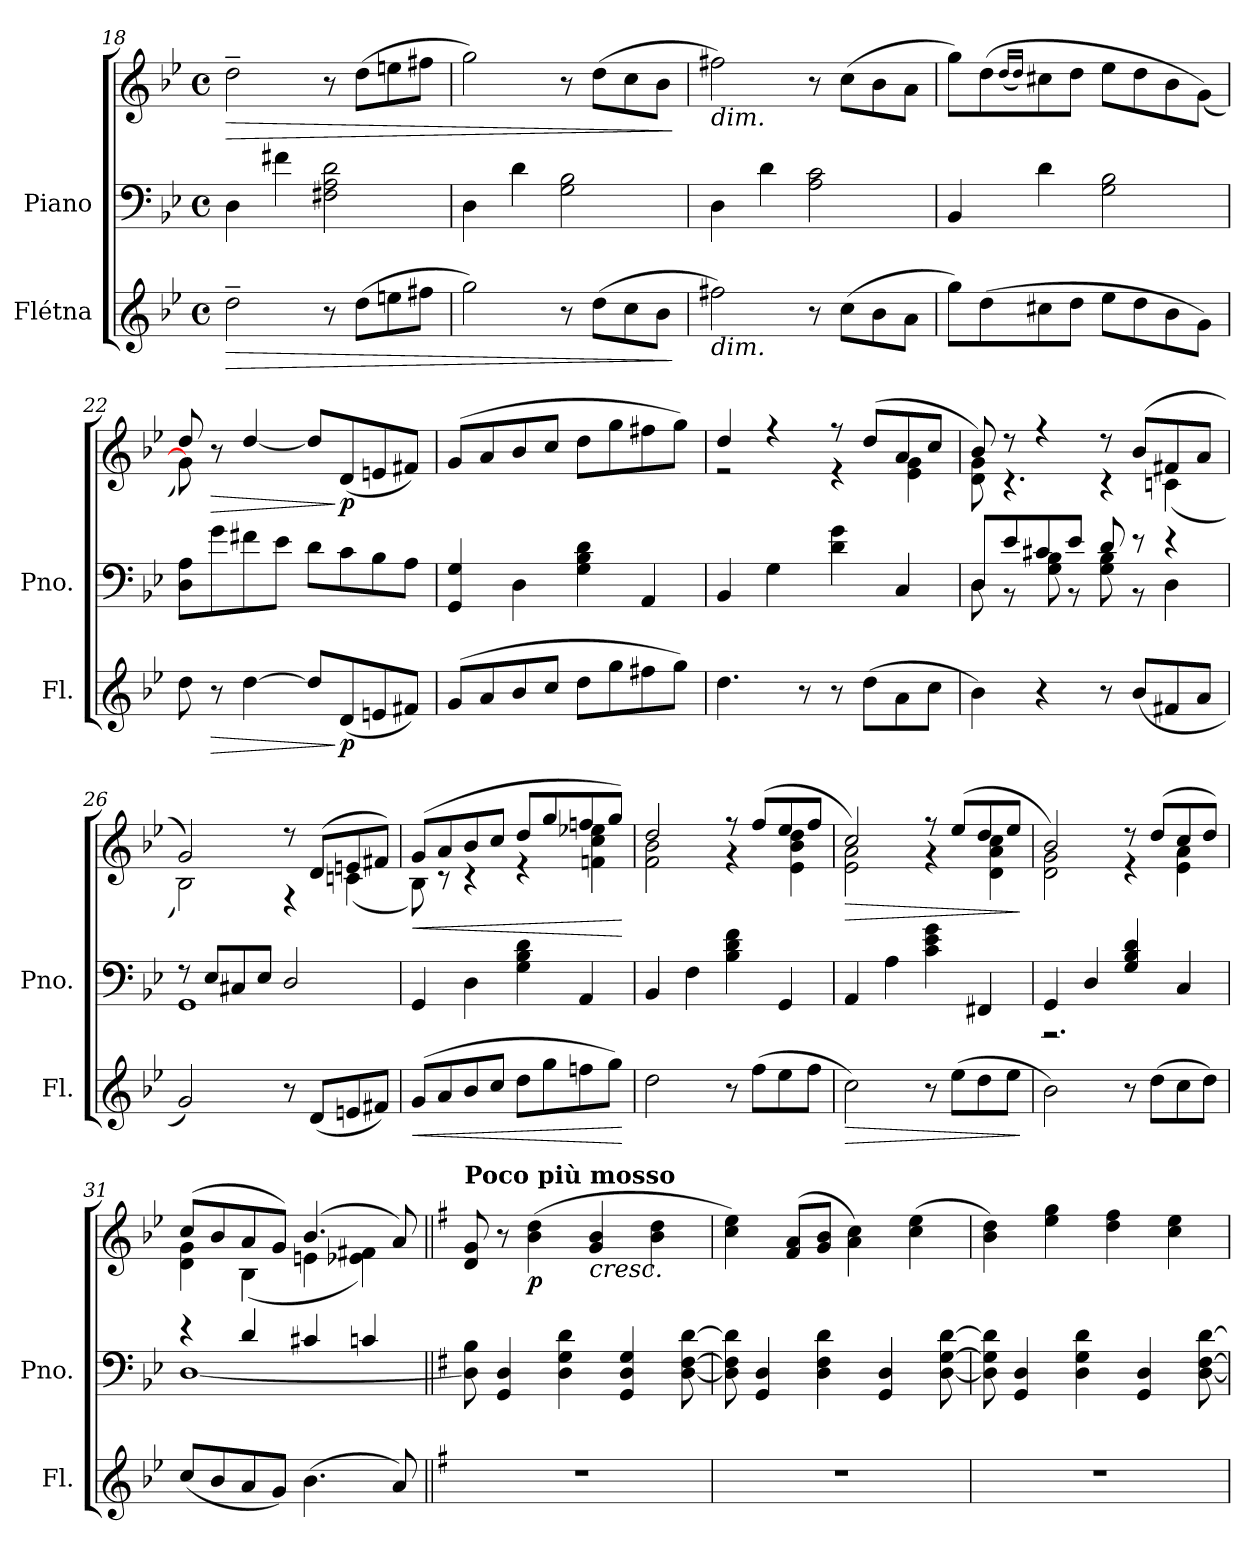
**kern	**dynam	**kern	**kern	**dynam
*part2	*part2	*part1	*part1	*part1
*staff3	*staff3	*staff2	*staff1	*staff1/2
*I"Flétna	*	*I"Piano	*	*
*I'Fl.	*	*I'Pno.	*	*
*clefG2	*	*clefF4	*clefG2	*
*k[b-e-]	*	*k[b-e-]	*k[b-e-]	*
*M4/4	*	*M4/4	*M4/4	*
*met(c)	*	*met(c)	*met(c)	*
=18	=18	=18	=18	=18
!	!LO:HP:b	!	!	!LO:HP:b
2dd~\	>	4D\	2dd~\	>
.	.	4f#X\	.	.
8r	.	2F#X\ 2A\ 2d\	8r	.
(>8dd\L	.	.	(>8dd\L	.
8een\	.	.	8een\	.
8ff#X\J	.	.	8ff#X\J	.
!!LO:LB:g=z
=19	=19	=19	=19	=19
2gg\)	.	4D\	2gg\)	.
.	.	4d\	.	.
8r	.	2G\ 2B-\	8r	.
(>8dd\L	.	.	(>8dd\L	.
8cc\	.	.	8cc\	.
8b-\J	.	.	8b-\J	.
.	]	.	.	]
=20	=20	=20	=20	=20
!	!	!	!LO:TX:b:i:t=dim.	!
!LO:TX:b:i:t=dim.	!	!	!	!
2ff#X\)	.	4D\	2ff#X\)	.
.	.	4d\	.	.
8r	.	2A\ 2c\	8r	.
(>8cc\L	.	.	(>8cc\L	.
8b-\	.	.	8b-\	.
8a\J	.	.	8a\J	.
=21	=21	=21	=21	=21
*^	*	*	*^	*
8gg\L)	2..ryy	.	4BB-/	8gg\L)	2..ryy	.
(>8dd\	.	.	.	(>8dd\	.	.
.	.	.	.	(<16qdd/LL	.	.
.	.	.	.	16qdd/JJ)	.	.
8cc#X\	.	.	4d\	8cc#X\	.	.
8dd\J	.	.	.	8dd\J	.	.
8ee-\L	.	.	2G\ 2B-\	8ee-\L	.	.
8dd\	.	.	.	8dd\	.	.
8b-\	.	.	.	8b-\	.	.
8g\J)	8g\yy	.	.	8g\J)	(<[8g\yy	.
=22	=22	=22	=22	=22	=22	=22
8dd\	8ryy	.	8D\ 8A\L	8dd/	8g\])	.
!	!	!LO:HP:b	!	!	!	!LO:HP:b
8r	8ryy	>	8g\	8r	8ryy	>
[4dd\	4ryy	.	8f#X\	[4dd/	4ryy	.
.	.	.	8e-\J	.	.	.
8dd/L]	2ryy	.	8d\L	8dd/L]	2ryy	.
!	!	!LO:DY:n=1:b	!	!	!	!LO:DY:n=1:b
(<8d/	.	] p	8c\	(>8d/	.	] p
8en/	.	.	8B-\	8en/	.	.
8f#X/J)	.	.	8A\J	8f#X/J)	.	.
*v	*v	*	*	*v	*v	*
!!LO:LB:g=z
=23	=23	=23	=23	=23
(>8g/L	.	4GG/ 4G/	(>8g/L	.
8a/	.	.	8a/	.
8b-/	.	4D\	8b-/	.
8cc/J	.	.	8cc/J	.
8dd\L	.	4G\ 4B-\ 4d\	8dd\L	.
8gg\	.	.	8gg\	.
8ff#X\	.	4AA/	8ff#X\	.
8gg\J)	.	.	8gg\J)	.
=24	=24	=24	=24	=24
*	*	*	*^	*
4.dd\	.	4BB-/	4dd/	2r	.
.	.	4G\	4r	.	.
8r	.	.	.	.	.
8r	.	4d\ 4g\	8r	4r	.
(>8dd\L	.	.	(>8dd/L	.	.
8a\	.	4C/	8a/	4e-\ 4g\	.
8cc\J	.	.	8cc/J	.	.
=25	=25	=25	=25	=25	=25
*	*	*^	*	*	*
4b-\)	.	8D/L	8D\	8b-/)	8d\ 8g\	.
.	.	8e-/	8r	8r	4.r	.
4r	.	8c#X/	8G\ 8B-\	4r	.	.
.	.	8e-/J	8r	.	.	.
8r	.	8d/	8G\ 8B-\	8r	4r	.
(<8b-/L	.	8r	8r	(>8b-/L	.	.
8f#X/	.	4r	4D\	8f#X/	(<4cn\	.
8a/J	.	.	.	8a/J	.	.
=26	=26	=26	=26	=26	=26	=26
2g/)	.	8r	1GG	2g/)	2B-\)	.
.	.	8E-/L	.	.	.	.
.	.	8C#X/	.	.	.	.
.	.	8E-/J	.	.	.	.
8r	.	2D/	.	8r	4r	.
(<8d/L	.	.	.	(>8d/L	.	.
8en/	.	.	.	8en/	(<4cn\	.
8f#X/J)	.	.	.	8f#X/J)	.	.
*	*	*v	*v	*	*	*
!!LO:PB:g=z	!!
=27	=27	=27	=27	=27	=27
!	!LO:HP:b	!	!	!	!LO:HP:b
(>8g/L	<	4GG/	(>8g/L	8B-\)	<
8a/	.	.	8a/	8r	.
8b-/	.	4D\	8b-/	4r	.
8cc/J	.	.	8cc/J	.	.
8dd\L	.	4G\ 4B-\ 4d\	8dd/L	4r	.
8gg\	.	.	8gg/	.	.
8ffn\	.	4AA/	8ffn/	4fn\ 4cc\ 4ee-X\	.
8gg\J)	.	.	8gg/J)	.	.
*	*	*	*v	*v	*
.	[	.	.	[
=28	=28	=28	=28	=28
*	*	*	*^	*
2dd\	.	4BB-/	2dd/	2f\ 2b-\	.
.	.	4F\	.	.	.
8r	.	4B-\ 4d\ 4f\	8r	4r	.
(>8ff\L	.	.	(>8ff/L	.	.
8ee-\	.	4GG/	8ee-/	4e-\ 4b-\ 4dd\	.
8ff\J	.	.	8ff/J	.	.
=29	=29	=29	=29	=29	=29
!	!LO:HP:b	!	!	!	!LO:HP:b
2cc\)	>	4AA/	2cc/)	2e-\ 2a\	>
.	.	4A\	.	.	.
8r	.	4c\ 4e-\ 4g\	8r	4r	.
(>8ee-\L	.	.	(>8ee-/L	.	.
8dd\	.	4FF#X/	8dd/	4d\ 4a\ 4cc\	.
8ee-\J	.	.	8ee-/J	.	.
*	*	*	*v	*v	*
.	]	.	.	]
=30	=30	=30	=30	=30
*	*	*^	*^	*
2b-\)	.	4GG/	2.r	2b-/)	2d\ 2g\	.
.	.	4D/	.	.	.	.
8r	.	4G/ 4B-/ 4d/	.	8r	4r	.
(>8dd\L	.	.	.	(>8dd/L	.	.
8cc\	.	4ryy	4C/	8cc/	4e-\ 4a\	.
8dd\J)	.	.	.	8dd/J)	.	.
!!LO:LB:g=z	!!
=31	=31	=31	=31	=31	=31	=31
(<8cc/L	.	4r	[1D	(>8cc/L	4d\ 4g\	.
8b-/	.	.	.	8b-/	.	.
8a/	.	4d/	.	8a/	(<4B-\	.
8g/J)	.	.	.	8g/J)	.	.
(>4.b-\	.	4c#X/	.	(>4.b-/	4en\	.
.	.	4cn/	.	.	4e-X\ 4f#X\)	.
8a/)	.	.	.	8a/)	.	.
*	*	*v	*v	*	*	*
*	*	*	*v	*v	*
=32||	=32||	=32||	=32||	=32||
*k[f#]	*	*k[f#]	*k[f#]	*
!	!	!	!LO:TX:a:B:t=Poco più mosso	!
1r	.	8D\] 8B\	8d/ 8g/	.
.	.	4GG/ 4D/	8r	.
!	!	!	!	!LO:DY:b
.	.	.	(>4b\ 4dd\	p
.	.	4D\ 4G\ 4d\	.	.
!	!	!	!LO:TX:b:i:t=cresc.	!
.	.	.	4g/ 4b/	.
.	.	4GG/ 4D/ 4G/	.	.
.	.	.	4b\ 4dd\	.
.	.	[8D\ [8F#\ [8d\	.	.
=33	=33	=33	=33	=33
1r	.	8D\] 8F#\] 8d\]	4cc\ 4ee\)	.
.	.	4GG/ 4D/	.	.
.	.	.	(<8f#/ 8a/L	.
.	.	4D\ 4F#\ 4d\	8g/ 8b/J	.
.	.	.	4a\ 4cc\)	.
.	.	4GG/ 4D/	.	.
.	.	.	(>4cc\ 4ee\	.
.	.	[8D\ [8G\ [8d\	.	.
!!LO:LB:g=z
=34	=34	=34	=34	=34
1r	.	8D\] 8G\] 8d\]	4b\ 4dd\)	.
.	.	4GG/ 4D/	.	.
.	.	.	4ee\ 4gg\	.
.	.	4D\ 4G\ 4d\	.	.
.	.	.	4dd\ 4ff#\	.
.	.	4GG/ 4D/	.	.
.	.	.	4cc\ 4ee\	.
.	.	[8D\ [8F#\ [8d\	.	.
=	=	=	=	=
*-	*-	*-	*-	*-
